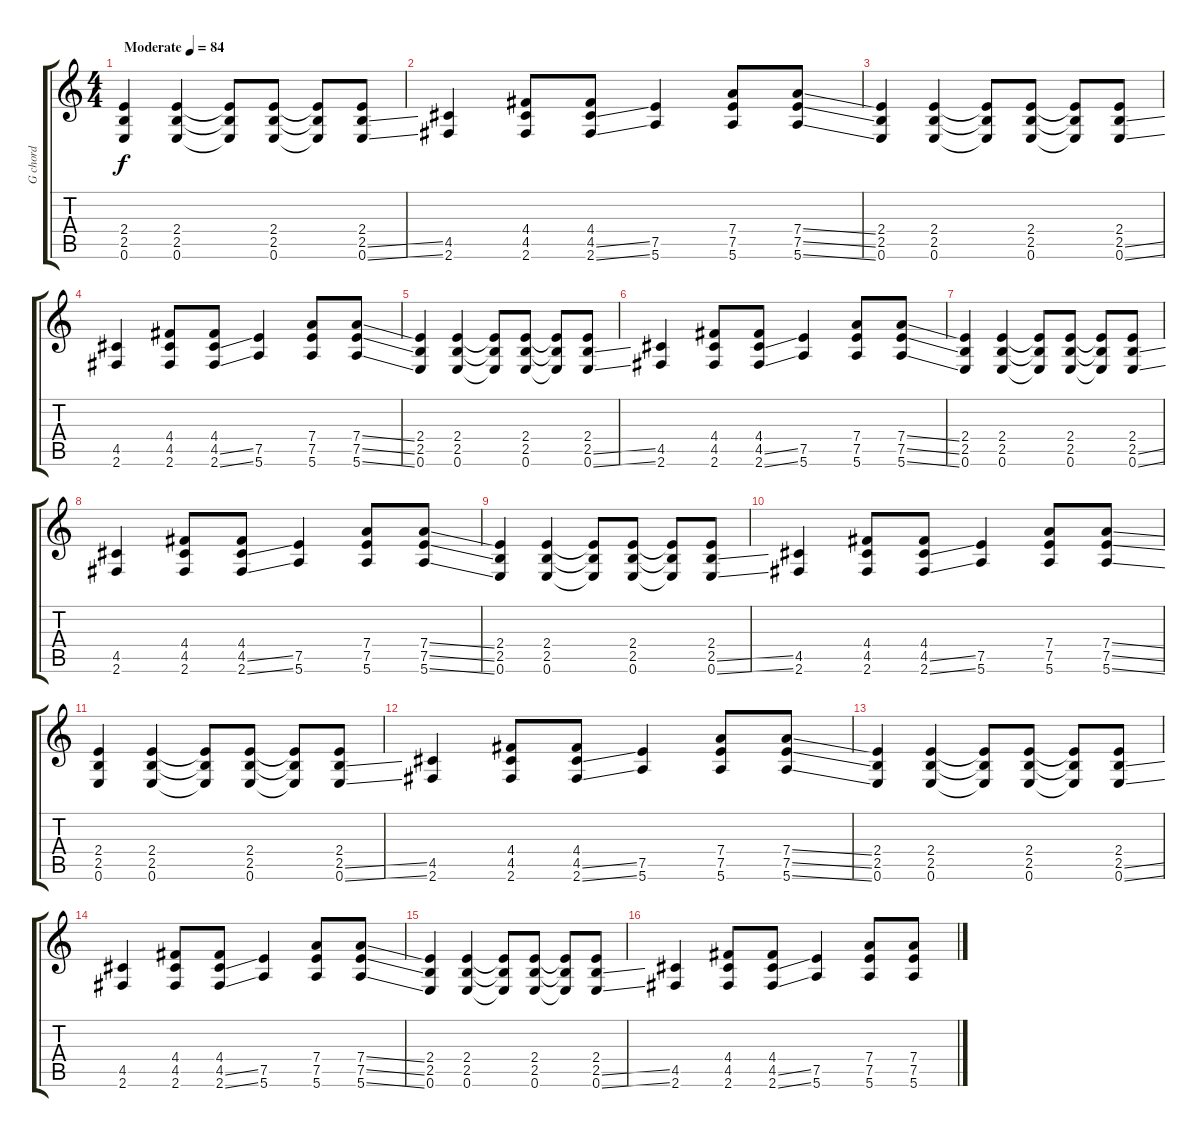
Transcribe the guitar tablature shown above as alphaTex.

\track ("G chord" "G chord") {instrument electricguitarmuted}
\staff {score tabs}
\tuning (E4 B3 G3 D3 A2 E2) {hide}
\ts (4 4)
\tempo (84 "Moderate")
\clef g2
\ks c
(2.4 2.5 0.6).4{dy f instrument electricguitarmuted} (2.4 2.5 0.6).4 (2.4{t} 2.5{t} 0.6{t}).8 (2.4 2.5 0.6).8 (2.4{t} 2.5{t} 0.6{t}).8 (2.4 2.5{ss} 0.6{ss}).8 |
(4.5 2.6).4 (4.4 4.5 2.6).8 (4.4 4.5{ss} 2.6{ss}).8 (7.5 5.6).4 (7.4 7.5 5.6).8 (7.4{ss} 7.5{ss} 5.6{ss}).8 |
(2.4 2.5 0.6).4 (2.4 2.5 0.6).4 (2.4{t} 2.5{t} 0.6{t}).8 (2.4 2.5 0.6).8 (2.4{t} 2.5{t} 0.6{t}).8 (2.4 2.5{ss} 0.6{ss}).8 |
(4.5 2.6).4 (4.4 4.5 2.6).8 (4.4 4.5{ss} 2.6{ss}).8 (7.5 5.6).4 (7.4 7.5 5.6).8 (7.4{ss} 7.5{ss} 5.6{ss}).8 |
(2.4 2.5 0.6).4 (2.4 2.5 0.6).4 (2.4{t} 2.5{t} 0.6{t}).8 (2.4 2.5 0.6).8 (2.4{t} 2.5{t} 0.6{t}).8 (2.4 2.5{ss} 0.6{ss}).8 |
(4.5 2.6).4 (4.4 4.5 2.6).8 (4.4 4.5{ss} 2.6{ss}).8 (7.5 5.6).4 (7.4 7.5 5.6).8 (7.4{ss} 7.5{ss} 5.6{ss}).8 |
(2.4 2.5 0.6).4 (2.4 2.5 0.6).4 (2.4{t} 2.5{t} 0.6{t}).8 (2.4 2.5 0.6).8 (2.4{t} 2.5{t} 0.6{t}).8 (2.4 2.5{ss} 0.6{ss}).8 |
(4.5 2.6).4 (4.4 4.5 2.6).8 (4.4 4.5{ss} 2.6{ss}).8 (7.5 5.6).4 (7.4 7.5 5.6).8 (7.4{ss} 7.5{ss} 5.6{ss}).8 |
(2.4 2.5 0.6).4 (2.4 2.5 0.6).4 (2.4{t} 2.5{t} 0.6{t}).8 (2.4 2.5 0.6).8 (2.4{t} 2.5{t} 0.6{t}).8 (2.4 2.5{ss} 0.6{ss}).8 |
(4.5 2.6).4 (4.4 4.5 2.6).8 (4.4 4.5{ss} 2.6{ss}).8 (7.5 5.6).4 (7.4 7.5 5.6).8 (7.4{ss} 7.5{ss} 5.6{ss}).8 |
(2.4 2.5 0.6).4 (2.4 2.5 0.6).4 (2.4{t} 2.5{t} 0.6{t}).8 (2.4 2.5 0.6).8 (2.4{t} 2.5{t} 0.6{t}).8 (2.4 2.5{ss} 0.6{ss}).8 |
(4.5 2.6).4 (4.4 4.5 2.6).8 (4.4 4.5{ss} 2.6{ss}).8 (7.5 5.6).4 (7.4 7.5 5.6).8 (7.4{ss} 7.5{ss} 5.6{ss}).8 |
(2.4 2.5 0.6).4 (2.4 2.5 0.6).4 (2.4{t} 2.5{t} 0.6{t}).8 (2.4 2.5 0.6).8 (2.4{t} 2.5{t} 0.6{t}).8 (2.4 2.5{ss} 0.6{ss}).8 |
(4.5 2.6).4 (4.4 4.5 2.6).8 (4.4 4.5{ss} 2.6{ss}).8 (7.5 5.6).4 (7.4 7.5 5.6).8 (7.4{ss} 7.5{ss} 5.6{ss}).8 |
(2.4 2.5 0.6).4 (2.4 2.5 0.6).4 (2.4{t} 2.5{t} 0.6{t}).8 (2.4 2.5 0.6).8 (2.4{t} 2.5{t} 0.6{t}).8 (2.4 2.5{ss} 0.6{ss}).8 |
(4.5 2.6).4 (4.4 4.5 2.6).8 (4.4 4.5{ss} 2.6{ss}).8 (7.5 5.6).4 (7.4 7.5 5.6).8 (7.4{ss} 7.5{ss} 5.6{ss}).8
